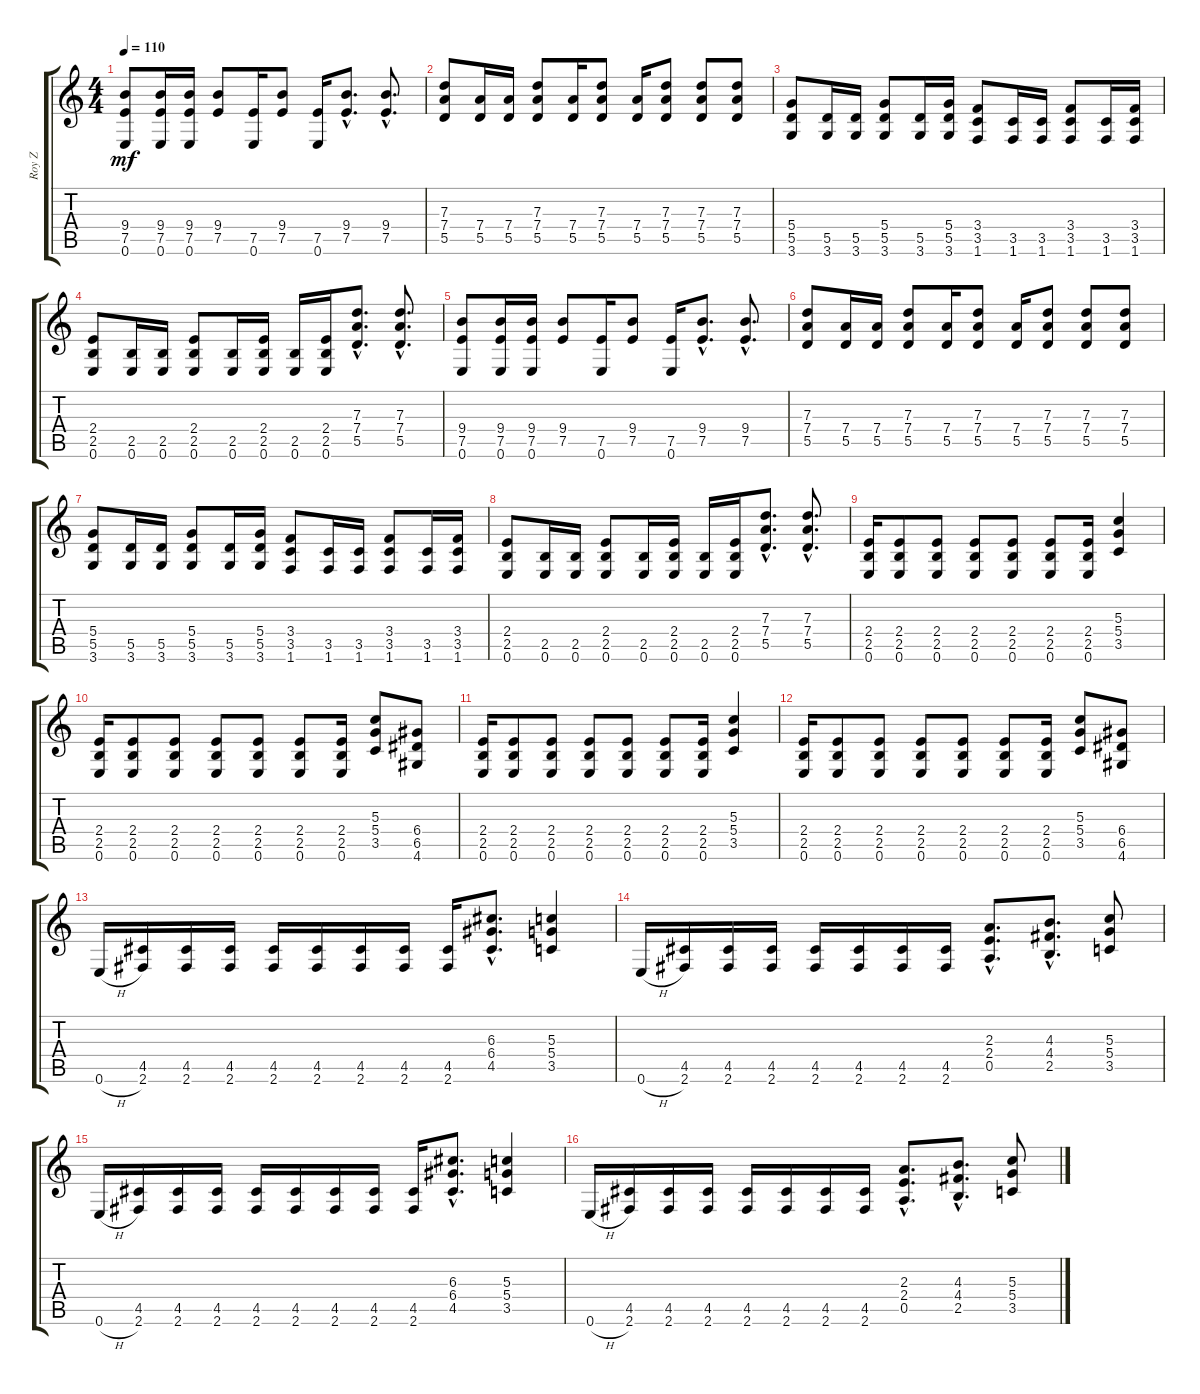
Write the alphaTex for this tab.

\track ("Roy Z" "Roy Z") {instrument distortionguitar}
\staff {score tabs}
\tuning (E4 B3 G3 D3 A2 E2) {hide}
\ts (4 4)
\tempo 110
\clef g2
\ks c
(9.4 7.5 0.6).8{dy mf} (9.4 7.5 0.6).16 (9.4 7.5 0.6).16 (9.4 7.5).8 (7.5 0.6).16 (9.4 7.5).8 (7.5 0.6).16 (9.4{hac} 7.5{hac}).8{d} (9.4{hac} 7.5{hac}).8{d} |
(7.3 7.4 5.5).8 (7.4 5.5).16 (7.4 5.5).16 (7.3 7.4 5.5).8 (7.4 5.5).16 (7.3 7.4 5.5).8 (7.4 5.5).16 (7.3 7.4 5.5).8 (7.3 7.4 5.5).8 (7.3 7.4 5.5).8 |
(5.4 5.5 3.6).8 (5.5 3.6).16 (5.5 3.6).16 (5.4 5.5 3.6).8 (5.5 3.6).16 (5.4 5.5 3.6).16 (3.4 3.5 1.6).8 (3.5 1.6).16 (3.5 1.6).16 (3.4 3.5 1.6).8 (3.5 1.6).16 (3.4 3.5 1.6).16 |
(2.4 2.5 0.6).8 (2.5 0.6).16 (2.5 0.6).16 (2.4 2.5 0.6).8 (2.5 0.6).16 (2.4 2.5 0.6).16 (2.5 0.6).16 (2.4 2.5 0.6).16 (7.3{hac} 7.4{hac} 5.5{hac}).8{d} (7.3{hac} 7.4{hac} 5.5{hac}).8{d} |
(9.4 7.5 0.6).8 (9.4 7.5 0.6).16 (9.4 7.5 0.6).16 (9.4 7.5).8 (7.5 0.6).16 (9.4 7.5).8 (7.5 0.6).16 (9.4{hac} 7.5{hac}).8{d} (9.4{hac} 7.5{hac}).8{d} |
(7.3 7.4 5.5).8 (7.4 5.5).16 (7.4 5.5).16 (7.3 7.4 5.5).8 (7.4 5.5).16 (7.3 7.4 5.5).8 (7.4 5.5).16 (7.3 7.4 5.5).8 (7.3 7.4 5.5).8 (7.3 7.4 5.5).8 |
(5.4 5.5 3.6).8 (5.5 3.6).16 (5.5 3.6).16 (5.4 5.5 3.6).8 (5.5 3.6).16 (5.4 5.5 3.6).16 (3.4 3.5 1.6).8 (3.5 1.6).16 (3.5 1.6).16 (3.4 3.5 1.6).8 (3.5 1.6).16 (3.4 3.5 1.6).16 |
(2.4 2.5 0.6).8 (2.5 0.6).16 (2.5 0.6).16 (2.4 2.5 0.6).8 (2.5 0.6).16 (2.4 2.5 0.6).16 (2.5 0.6).16 (2.4 2.5 0.6).16 (7.3{hac} 7.4{hac} 5.5{hac}).8{d} (7.3{hac} 7.4{hac} 5.5{hac}).8{d} |
(2.4 2.5 0.6).16 (2.4 2.5 0.6).8 (2.4 2.5 0.6).8 (2.4 2.5 0.6).8 (2.4 2.5 0.6).8 (2.4 2.5 0.6).8 (2.4 2.5 0.6).16 (5.3 5.4 3.5).4 |
(2.4 2.5 0.6).16 (2.4 2.5 0.6).8 (2.4 2.5 0.6).8 (2.4 2.5 0.6).8 (2.4 2.5 0.6).8 (2.4 2.5 0.6).8 (2.4 2.5 0.6).16 (5.3 5.4 3.5).8 (6.4 6.5 4.6).8 |
(2.4 2.5 0.6).16 (2.4 2.5 0.6).8 (2.4 2.5 0.6).8 (2.4 2.5 0.6).8 (2.4 2.5 0.6).8 (2.4 2.5 0.6).8 (2.4 2.5 0.6).16 (5.3 5.4 3.5).4 |
(2.4 2.5 0.6).16 (2.4 2.5 0.6).8 (2.4 2.5 0.6).8 (2.4 2.5 0.6).8 (2.4 2.5 0.6).8 (2.4 2.5 0.6).8 (2.4 2.5 0.6).16 (5.3 5.4 3.5).8 (6.4 6.5 4.6).8 |
0.6{h}.16 (4.5 2.6).16 (4.5 2.6).16 (4.5 2.6).16 (4.5 2.6).16 (4.5 2.6).16 (4.5 2.6).16 (4.5 2.6).16 (4.5 2.6).16 (6.3{hac} 6.4{hac} 4.5{hac}).8{d} (5.3 5.4 3.5).4 |
0.6{h}.16 (4.5 2.6).16 (4.5 2.6).16 (4.5 2.6).16 (4.5 2.6).16 (4.5 2.6).16 (4.5 2.6).16 (4.5 2.6).16 (2.3{hac} 2.4{hac} 0.5{hac}).8{d} (4.3{hac} 4.4{hac} 2.5{hac}).8{d} (5.3 5.4 3.5).8 |
0.6{h}.16 (4.5 2.6).16 (4.5 2.6).16 (4.5 2.6).16 (4.5 2.6).16 (4.5 2.6).16 (4.5 2.6).16 (4.5 2.6).16 (4.5 2.6).16 (6.3{hac} 6.4{hac} 4.5{hac}).8{d} (5.3 5.4 3.5).4 |
0.6{h}.16 (4.5 2.6).16 (4.5 2.6).16 (4.5 2.6).16 (4.5 2.6).16 (4.5 2.6).16 (4.5 2.6).16 (4.5 2.6).16 (2.3{hac} 2.4{hac} 0.5{hac}).8{d} (4.3{hac} 4.4{hac} 2.5{hac}).8{d} (5.3 5.4 3.5).8
